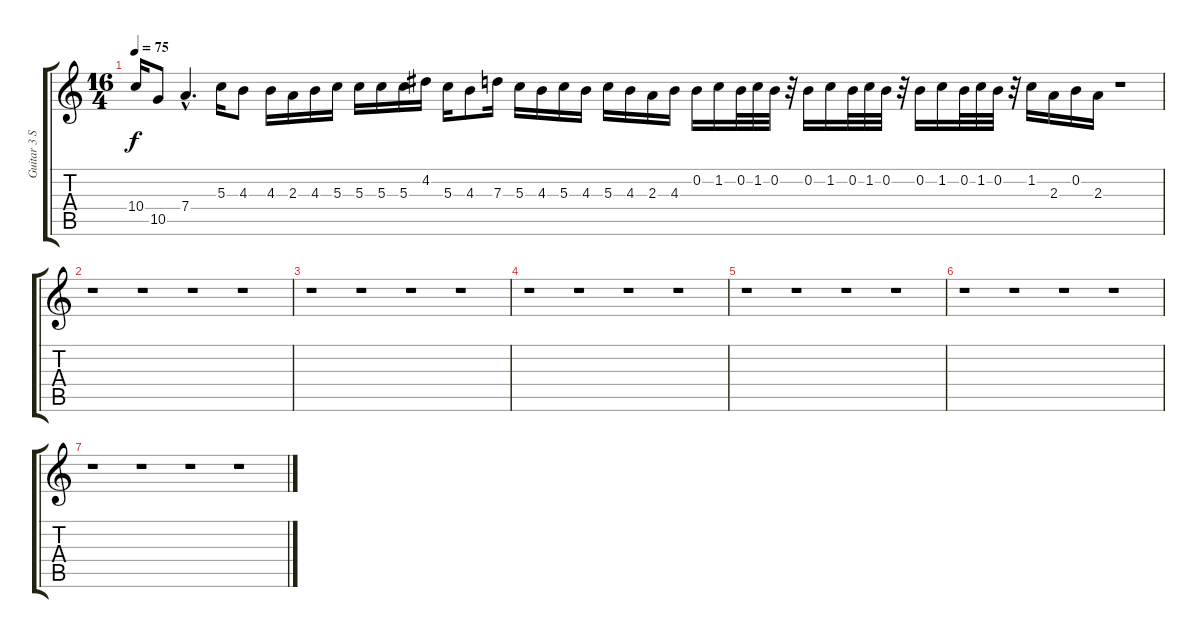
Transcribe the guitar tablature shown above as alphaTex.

\track ("Guitar 3 Solo (Brian May)" "Guitar 3 S") {instrument acousticguitarnylon}
\staff {score tabs}
\tuning (E4 B3 G3 D3 A2 E2) {hide}
\ts (16 4)
\tempo 75
\clef g2
\ks c
10.4.16{dy f} 10.5.8 7.4{hac}.4{d} 5.3.16 4.3.8 4.3.16 2.3.16 4.3.16 5.3.16 5.3.16 5.3.16 5.3.16 4.2.16 5.3.16 4.3.8 7.3.16 5.3.16 4.3.16 5.3.16 4.3.16 5.3.16 4.3.16 2.3.16 4.3.16 0.2.16 1.2.16 0.2.32 1.2.32 0.2.32 r.32 0.2.16 1.2.16 0.2.32 1.2.32 0.2.32 r.32 0.2.16 1.2.16 0.2.32 1.2.32 0.2.32 r.32 1.2.16 2.3.16 0.2.16 2.3.16 r.1 |
r.1 r.1 r.1 r.1 |
r.1 r.1 r.1 r.1 |
r.1 r.1 r.1 r.1 |
r.1 r.1 r.1 r.1 |
r.1 r.1 r.1 r.1 |
r.1 r.1 r.1 r.1
